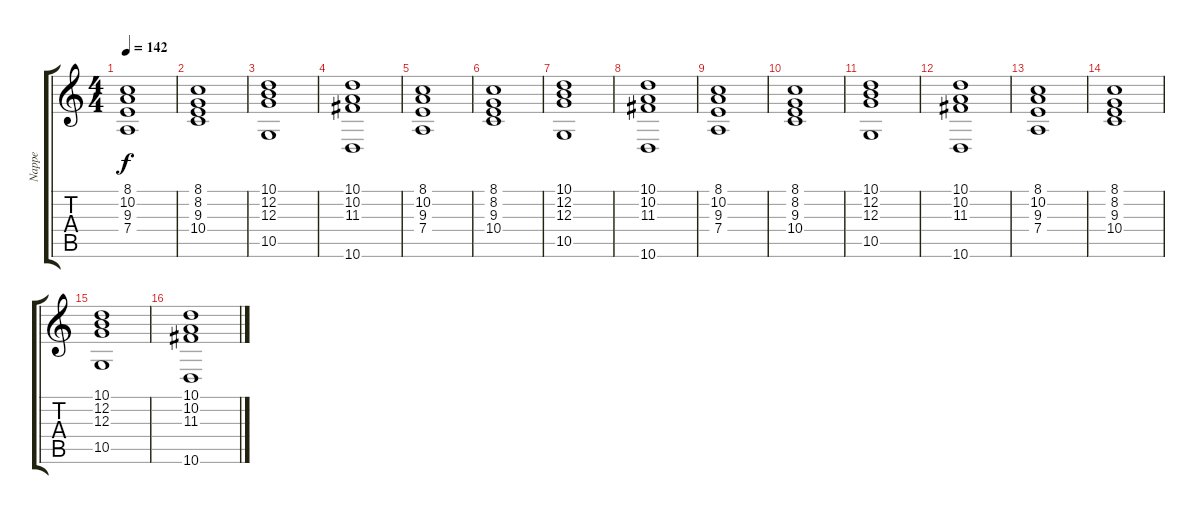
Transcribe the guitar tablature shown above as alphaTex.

\track ("Nappe" "Nappe") {instrument stringensemble1}
\staff {score tabs}
\tuning (E4 B3 G3 D3 A2 E2) {hide}
\ts (4 4)
\tempo 142
\clef g2
\ks c
(8.1 10.2 9.3 7.4).1{dy f} |
(8.1 8.2 9.3 10.4).1 |
(10.1 12.2 12.3 10.5).1 |
(10.1 10.2 11.3 10.6).1 |
(8.1 10.2 9.3 7.4).1 |
(8.1 8.2 9.3 10.4).1 |
(10.1 12.2 12.3 10.5).1 |
(10.1 10.2 11.3 10.6).1 |
(8.1 10.2 9.3 7.4).1 |
(8.1 8.2 9.3 10.4).1 |
(10.1 12.2 12.3 10.5).1 |
(10.1 10.2 11.3 10.6).1 |
(8.1 10.2 9.3 7.4).1 |
(8.1 8.2 9.3 10.4).1 |
(10.1 12.2 12.3 10.5).1{volume 13} |
(10.1 10.2 11.3 10.6).1
